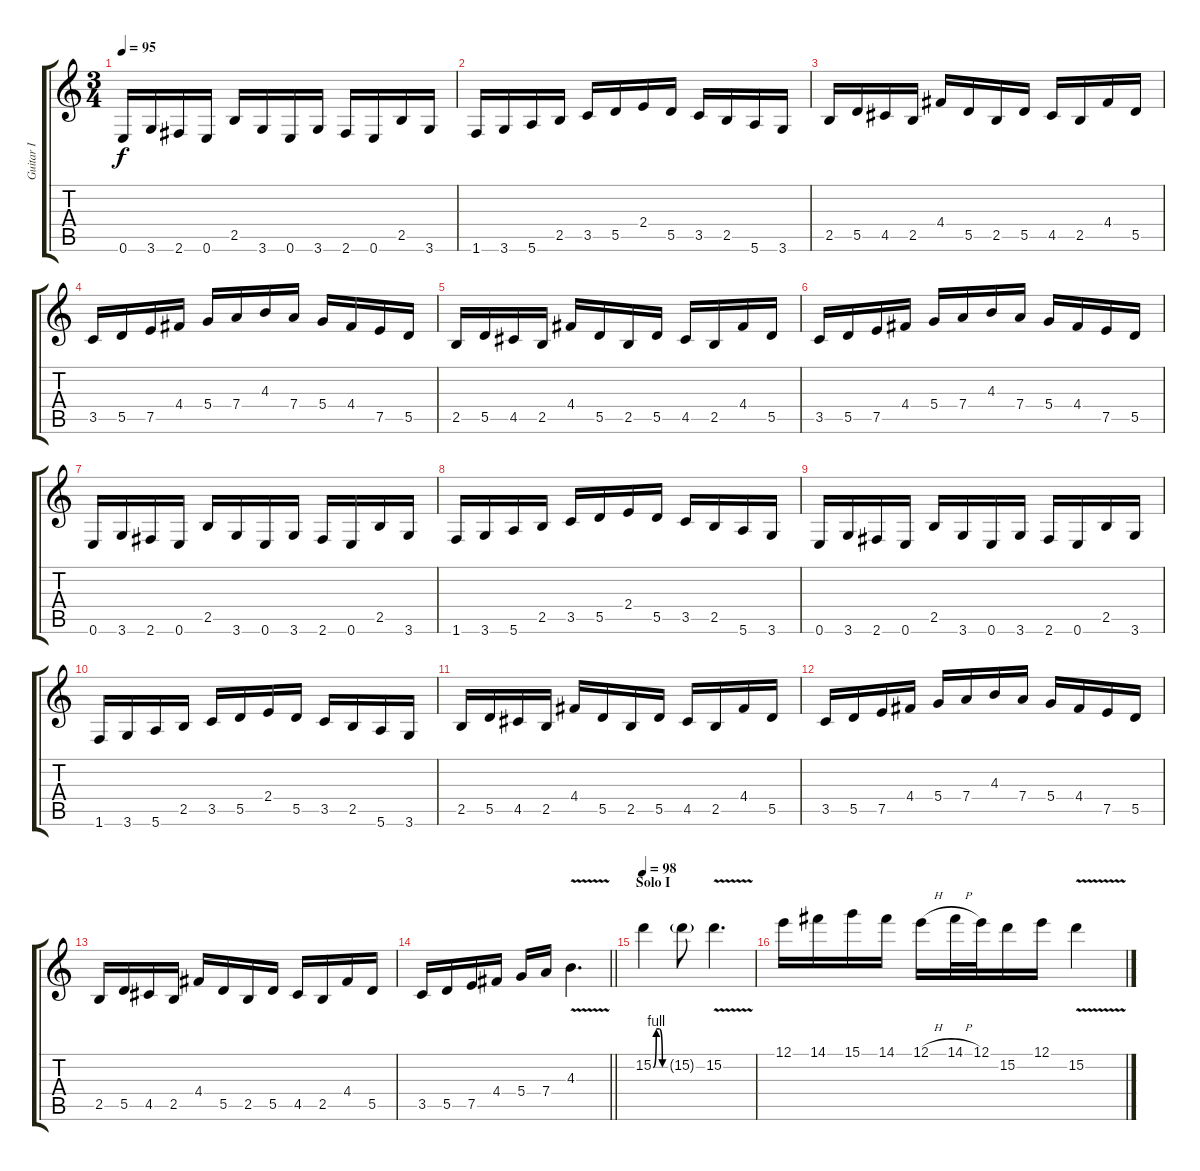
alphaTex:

\track ("Guitar I" "Guitar I") {instrument distortionguitar}
\staff {score tabs}
\tuning (E4 B3 G3 D3 A2 E2) {hide}
\ts (3 4)
\tempo 95
\clef g2
\ks c
0.6.16{dy f} 3.6.16 2.6.16 0.6.16 2.5.16 3.6.16 0.6.16 3.6.16 2.6.16 0.6.16 2.5.16 3.6.16 |
1.6.16 3.6.16 5.6.16 2.5.16 3.5.16 5.5.16 2.4.16 5.5.16 3.5.16 2.5.16 5.6.16 3.6.16 |
2.5.16 5.5.16 4.5.16 2.5.16 4.4.16 5.5.16 2.5.16 5.5.16 4.5.16 2.5.16 4.4.16 5.5.16 |
3.5.16 5.5.16 7.5.16 4.4.16 5.4.16 7.4.16 4.3.16 7.4.16 5.4.16 4.4.16 7.5.16 5.5.16 |
2.5.16 5.5.16 4.5.16 2.5.16 4.4.16 5.5.16 2.5.16 5.5.16 4.5.16 2.5.16 4.4.16 5.5.16 |
3.5.16 5.5.16 7.5.16 4.4.16 5.4.16 7.4.16 4.3.16 7.4.16 5.4.16 4.4.16 7.5.16 5.5.16 |
0.6.16 3.6.16 2.6.16 0.6.16 2.5.16 3.6.16 0.6.16 3.6.16 2.6.16 0.6.16 2.5.16 3.6.16 |
1.6.16 3.6.16 5.6.16 2.5.16 3.5.16 5.5.16 2.4.16 5.5.16 3.5.16 2.5.16 5.6.16 3.6.16 |
0.6.16 3.6.16 2.6.16 0.6.16 2.5.16 3.6.16 0.6.16 3.6.16 2.6.16 0.6.16 2.5.16 3.6.16 |
1.6.16 3.6.16 5.6.16 2.5.16 3.5.16 5.5.16 2.4.16 5.5.16 3.5.16 2.5.16 5.6.16 3.6.16 |
2.5.16 5.5.16 4.5.16 2.5.16 4.4.16 5.5.16 2.5.16 5.5.16 4.5.16 2.5.16 4.4.16 5.5.16 |
3.5.16 5.5.16 7.5.16 4.4.16 5.4.16 7.4.16 4.3.16 7.4.16 5.4.16 4.4.16 7.5.16 5.5.16 |
2.5.16 5.5.16 4.5.16 2.5.16 4.4.16 5.5.16 2.5.16 5.5.16 4.5.16 2.5.16 4.4.16 5.5.16 |
\barLineRight lightlight
3.5.16 5.5.16 7.5.16 4.4.16 5.4.16 7.4.16 4.3{v}.4{d} |
\section ("" "Solo I")
\tempo 98
15.2{be (custom 0 0 15 4 30 4 45 0 60 0)}.4 15.2{g}.8 15.2{v}.4{d} |
12.1.16 14.1.16 15.1.16 14.1.16 12.1{h}.16 14.1{h}.32 12.1.32 15.2.16 12.1.16 15.2{v}.4
